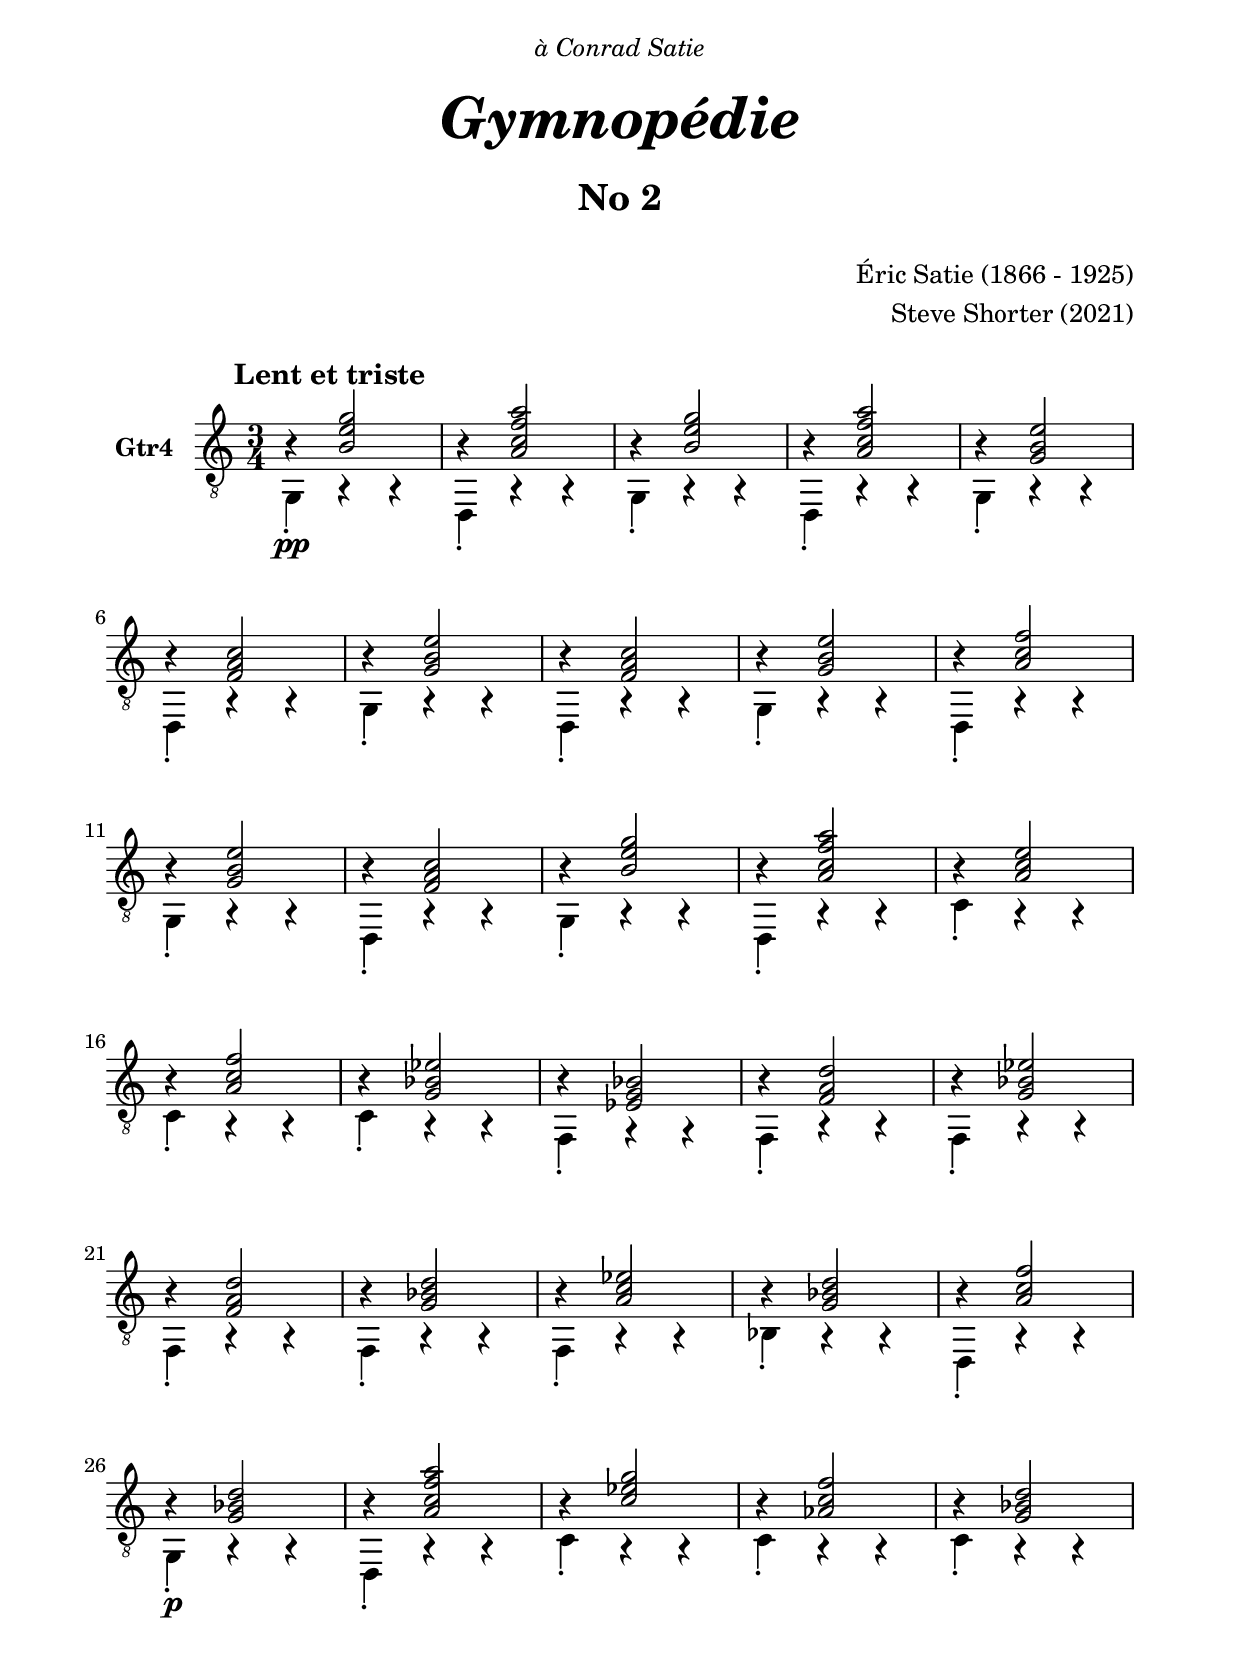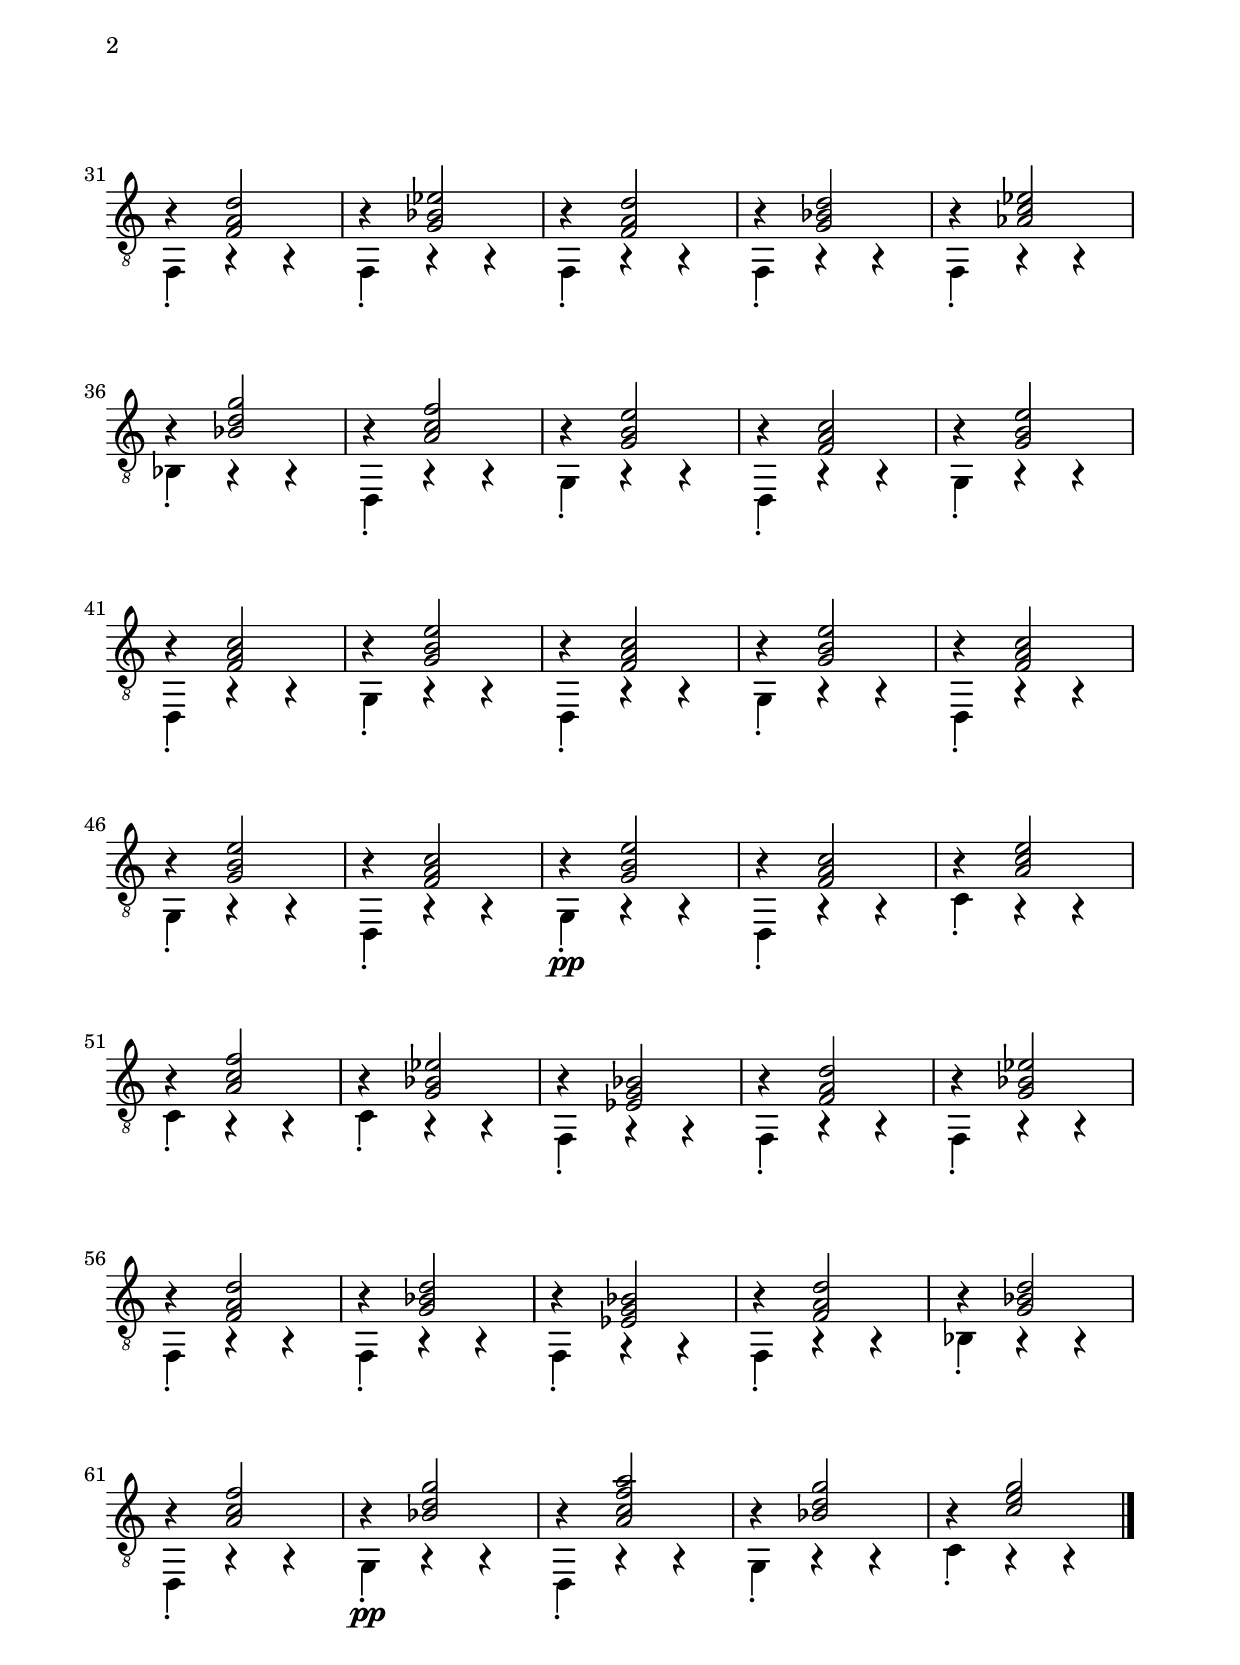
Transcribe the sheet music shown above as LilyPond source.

\version "2.18.2"

global = {
	\key c \major
	\clef "G_8"
	\time 3/4 
	\set Staff.connectArpeggios = ##t
}

%\include "score/spacing.ly"
\version "2.18.2"

voiceone = \relative c'' {
    \mergeDifferentlyHeadedOn
    \set harmonicDots = ##t
    \stemNeutral \slurNeutral \tieNeutral

    \override MultiMeasureRest #'staff-position = #2.0

}

voicetwo = \relative c'' {
    \mergeDifferentlyHeadedOn
    \set fingeringOrientations = #'(left)
    \set harmonicDots = ##t
    \stemNeutral \slurNeutral \tieNeutral
    \override MultiMeasureRest #'staff-position = #2.0

  \stemUp

  b,4\rest <g'  e b>2 | b,4\rest <a' f c a>2 | b,4\rest <g' e b>2 | b,4\rest <a' f c a>2 |
  b,4\rest <g b e>2 | b4\rest < f a c>2 | b4\rest <g b e>2 | b4\rest < f a c>2 |

  b4\rest <g b e>2 | b4\rest <a c f >2 | b4\rest <g b e>2 | b4\rest < f a c>2 |
  b4\rest < b e g>2 | b4\rest <a c f a>2 |

  b4\rest < a c e>2 | b4\rest < a c f>2 | b4\rest <g bes ees>2 | b4\rest <ees, g bes >2 |
  b'4\rest <f a d>2 | b4\rest <g bes ees >2 | b4\rest <f a d>2 | b4\rest <g bes d >2 |
  b4\rest <a c ees >2 | b4\rest <g  bes d >2 | b4\rest <a c f >2 | b4\rest <g bes d >2 |
  b4\rest <a c f a>2 |

  b4\rest <c ees g >2 | b4\rest < aes c f>2 | b4\rest < g bes d >2 | b4\rest < f a d >2 |
  b4\rest < g bes ees >2 | b4\rest <f a d>2 | b4\rest < g bes d >2 | b4\rest < aes c ees >2 |
  b4\rest < bes d g>2 | b4\rest <a c f >2 |

  b4\rest <g b e >2 | b4\rest < f a c>2 | b4\rest < g b e>2 | b4\rest < f a c>2 |
  b4\rest <g b e >2 | b4\rest <f a c >2 |

  b4\rest < g b e>2 | b4\rest <  f a c>2 | b4\rest <g b e>2 | b4\rest < f a c>2 |
  b4\rest <g b e>2 | b4\rest < f a c>2 |

  b4\rest < a c e>2 | b4\rest <a c f >2 | b4\rest <g bes ees>2 | b4\rest < ees, g bes >2 |
  b'4\rest < f a d>2 | b4\rest <g bes ees >2 | b4\rest < f a d>2 | b4\rest < g bes d > 2 |
  b4\rest < ees, g bes >2 | b'4\rest < f a d>2 | b4\rest < g bes d>2 | b4\rest <a  c f >2 |

  b4\rest < bes d g >2 | b4\rest <a c f a >2 | b4\rest < bes d g>2 | b4\rest < c e g>2 |
}

voicethree = \relative c {
    \mergeDifferentlyHeadedOn
    \set harmonicDots = ##t
    \stemNeutral \slurNeutral \tieNeutral
    \override MultiMeasureRest #'staff-position = #2.0
}

voicefour = \relative c {
  \mergeDifferentlyHeadedOn
  \set harmonicDots = ##t

  \stemDown

  g4_.^\markup {
	\translate #`(0 . 3 ) {
	    \hspace #-5.0 \bold \roman \fontsize #1.0 "Lent et triste"
	}
    } 

  a\rest a\rest | d,4_. a'\rest a\rest | g4_. a\rest a\rest | d,4_. a'\rest a\rest |
  g4_. a\rest a\rest | d,4_. a'\rest a\rest | g4_. a\rest a\rest | d,4_. a'\rest a\rest |

  g4_. a\rest a\rest | d,4_. a'\rest a\rest | g4_. a\rest a\rest | d,4_. a'\rest a\rest |
  g4_. a\rest a\rest | d,4_. a'\rest a\rest |

  c4_. a\rest a\rest | c4_. a\rest a\rest | c4_. a\rest a\rest | f4_. g\rest g\rest | f4_. a\rest a\rest |
  f4_. a\rest a\rest | f4_. a\rest a\rest | f4_. a\rest a\rest | f4_. a\rest a\rest |
  bes4_. a\rest a\rest | d,4_. a'\rest a\rest | g4_. a\rest a\rest | d,4_. a'\rest a\rest |

  c4_. a\rest a\rest | c4_. a\rest a\rest | c4_. a\rest a\rest | f4_. a\rest a\rest |
  f4_. a\rest a\rest | f4_. a\rest a\rest | f4_. a\rest a\rest | f4_. a\rest a\rest |
  bes4_. a\rest a\rest | d,4_. a'\rest a\rest |

  g4_. a\rest a\rest | d,4_. a'\rest a\rest | g4_. a\rest a\rest | d,4_. a'\rest a\rest |
  g4_. a\rest a\rest | d,4_. a'\rest a\rest |

  g4_. a\rest a\rest | d,4_. a'\rest a\rest | g4_. a\rest a\rest |
  d,4_. a'\rest a\rest | g4_. a\rest a\rest | d,4_. a'\rest a\rest |

  c4_. a\rest a\rest | c4_. a\rest a\rest | c4_. a\rest a\rest | f4_. g\rest g\rest |
  f4_. a\rest a\rest | f4_. a\rest a\rest | f4_. a\rest a\rest | f4_. a\rest a\rest |
  f4_. g\rest g\rest | f4_. a\rest a\rest | bes4_. a\rest a\rest | d,4_. a'\rest a\rest |

  g4_. a\rest a\rest | d,4_. a'\rest a\rest | g4_. a\rest a\rest | c4_. a\rest a\rest |

  \bar "|."

}

guitarfour = << \voiceone \\ \voicetwo \\ \voicethree \\ \voicefour >>


\version "2.18.2."

pdolcedyn = \markup {
            \hspace #7
            \dynamic p 
	    \normal-text
            { \tiny \italic dolce }
    }

atempodyn = \markup {
            \hspace #9
	    \normal-text
            { \italic "a Tempo" }
    }

arallmoltodyn = \markup {
            \hspace #0
	    \normal-text
            { \tiny \italic "rall. molto" }
    }
aralldyn = \markup {
            \hspace #0
	    \normal-text
            { \italic "Rall." }
    }

aritmoltodyn = \markup {
            \hspace #17
	    \normal-text
            { \tiny \italic "rit.  molto" }
    }

adimdyn = \markup {
            \hspace #10
	    \normal-text
            { \italic "dim." }
    }


patempodyn = \markup {
            \hspace #9
            \dynamic p 
            \hspace #1
	    \normal-text
            { \tiny \italic "a tempo" }
    }

puipdyn = \markup {
            \hspace #4
	    \normal-text
            { \italic "più" }
            \hspace #1
            \dynamic p 
    }


patempobdyn = \markup {
            \hspace #0
            \dynamic p 
            \hspace #1
	    \normal-text
            { \tiny \italic "a tempo" }
    }

ppatempodyn = \markup {
            \hspace #9
            \dynamic pp 
            \hspace #1
	    \normal-text
            { \tiny \italic "a tempo" }
    }

pptranqdyn = \markup {
            \hspace #9
            \dynamic pp
            \hspace #1
	    \normal-text
            { \tiny \italic tranquillo }
    }

psansdyn = \markup {
            \hspace #12
            \dynamic p 
            \hspace #1
	    \normal-text
            { \italic "sans rigueur" }
    }

sempregrandiosodyn = \markup {
            \hspace #12
	    \normal-text
            { \tiny \italic "sempre grandioso" }
    }

ppdyn = \markup {
            \hspace #2
            \dynamic pp
    }

perdyn = \markup {
           \hspace #10
           \normal-text
           { \italic "perdendo - - - - - - - - - - - - - - -" }
    }

pdolce = #(make-dynamic-script pdolcedyn)
atempo = #(make-dynamic-script atempodyn)
patempo = #(make-dynamic-script patempodyn)
patempob = #(make-dynamic-script patempobdyn)
puip = #(make-dynamic-script puipdyn)
ppatempo = #(make-dynamic-script ppatempodyn)
pptranq = #(make-dynamic-script pptranqdyn)
psans = #(make-dynamic-script psansdyn)
sempregrandioso = #(make-dynamic-script sempregrandiosodyn)
ppplace = #(make-dynamic-script ppdyn)
perd = #(make-dynamic-script perdyn)
rallmolto = #(make-dynamic-script arallmoltodyn)
rall = #(make-dynamic-script aralldyn)
ritmolto = #(make-dynamic-script aritmoltodyn)
dim = #(make-dynamic-script adimdyn)

dynamicsc = {
    s2.\pp
    \repeat unfold 24 { s2. } |
    s2.\p
    \repeat unfold 21 { s2. } |
    s2.\pp
    \repeat unfold 13 { s2. } |
    s2.\pp
}


\bookpart {
 \paper {
	page-count = #2
%	systems-per-page = #3
	system-count = #13

	top-margin = 18 \mm
	bottom-margin = 8 \mm
	left-margin = 18 \mm
	right-margin = 18 \mm

	top-system-spacing =
                #'((basic-distance . 14)
                   (minimum-distance . 10)
                   (padding . 0))
%                   (stretchability . 4))

	system-system-spacing =
	    #'((basic-distance . 20)
	       (minimum-distance . 12)
	       (padding . 4)
	       (stretchability . 4))

	ragged-last-bottom = ##f
	ragged-bottom = ##f
}

\header {
  dedication = \markup \center-column {
        \fontsize #0.7
        \italic
        "à Conrad Satie"
        }

  title = \markup \center-column {
		\null
		\italic
		\bold
		\fontsize #4.0
		"Gymnopédie"
		\null
	}

  subtitle = \markup \center-column {
		\fontsize #3.0
		"No 2"
	}

  composer = \markup \center-column {
		\fontsize #1.0
		{
		\null
		"Éric Satie (1866 - 1925)"
		}
	}

  arranger = \markup \center-column {
	 	\fontsize #1.0
		{
		\null
		"                    Steve Shorter (2021)"
		\null
		}
	}

%  poet = " "
%  tagline = ""
%  piece = "v1.2"
%  piece = " "
%  style = "Romantic"
% copyright = \markup  \fill-line { \tiny { \line { Steve Shorter (2021). \epsfile #0 #10 #'"by-sa.eps" }}}
 }

 \tocItem \markup \column { "          Guitar 4 " " " }

 \score {
    \new GrandStaff \with {
            \override StaffGrouper #'staff-staff-spacing =
                #'((basic-distance . 10)
                   (minimum-distance . 6)
                   (padding . 2))
    }
    <<
	\set GrandStaff.instrumentName =
		\markup {
			\override #'(font-family . "Sans")
			\abs-fontsize #12.0 \bold "Gtr4 " 
		}

	\new Staff \with { \consists "Span_arpeggio_engraver" }
                   << \global \guitarfour >>
	\new Dynamics \dynamicsc
    >>

    \layout { #(layout-set-staff-size 22)  }
    }
}
